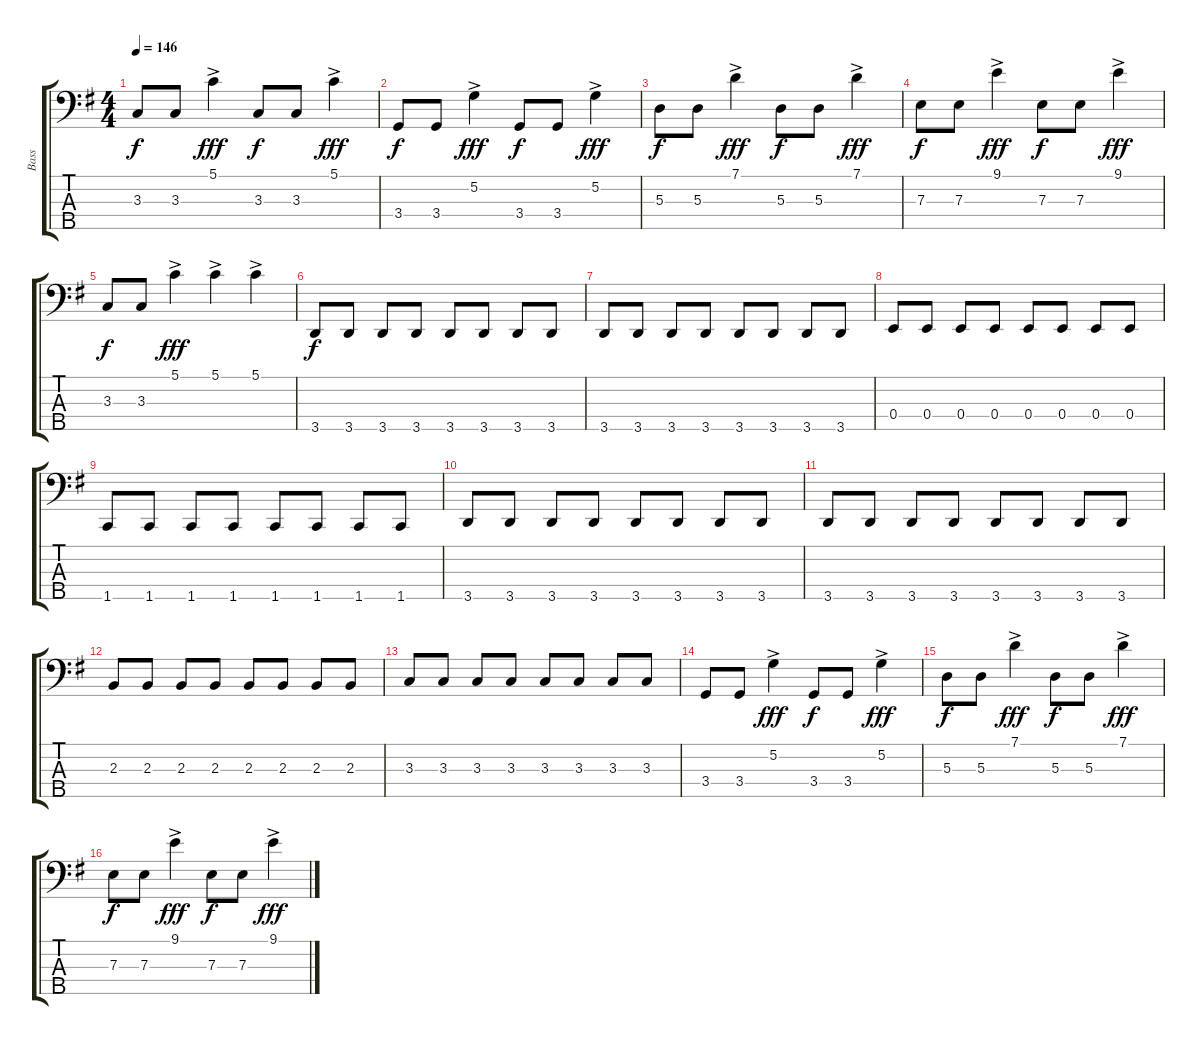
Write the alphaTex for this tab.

\track ("Bass" "Bass") {instrument electricbassfinger}
\staff {score tabs}
\tuning (G2 D2 A1 E1 B0) {hide}
\ts (4 4)
\tempo 146
\clef f4
\ks g
3.3.8{dy f} 3.3.8 5.1{ac}.4{dy fff} 3.3.8{dy f} 3.3.8 5.1{ac}.4{dy fff} |
3.4.8{dy f} 3.4.8 5.2{ac}.4{dy fff} 3.4.8{dy f} 3.4.8 5.2{ac}.4{dy fff} |
5.3.8{dy f} 5.3.8 7.1{ac}.4{dy fff} 5.3.8{dy f} 5.3.8 7.1{ac}.4{dy fff} |
7.3.8{dy f} 7.3.8 9.1{ac}.4{dy fff} 7.3.8{dy f} 7.3.8 9.1{ac}.4{dy fff} |
3.3.8{dy f} 3.3.8 5.1{ac}.4{dy fff} 5.1{ac}.4 5.1{ac}.4 |
3.5.8{dy f} 3.5.8 3.5.8 3.5.8 3.5.8 3.5.8 3.5.8 3.5.8 |
3.5.8 3.5.8 3.5.8 3.5.8 3.5.8 3.5.8 3.5.8 3.5.8 |
0.4.8 0.4.8 0.4.8 0.4.8 0.4.8 0.4.8 0.4.8 0.4.8 |
1.5.8 1.5.8 1.5.8 1.5.8 1.5.8 1.5.8 1.5.8 1.5.8 |
3.5.8 3.5.8 3.5.8 3.5.8 3.5.8 3.5.8 3.5.8 3.5.8 |
3.5.8 3.5.8 3.5.8 3.5.8 3.5.8 3.5.8 3.5.8 3.5.8 |
2.3.8 2.3.8 2.3.8 2.3.8 2.3.8 2.3.8 2.3.8 2.3.8 |
3.3.8 3.3.8 3.3.8 3.3.8 3.3.8 3.3.8 3.3.8 3.3.8 |
3.4.8 3.4.8 5.2{ac}.4{dy fff} 3.4.8{dy f} 3.4.8 5.2{ac}.4{dy fff} |
5.3.8{dy f} 5.3.8 7.1{ac}.4{dy fff} 5.3.8{dy f} 5.3.8 7.1{ac}.4{dy fff} |
7.3.8{dy f} 7.3.8 9.1{ac}.4{dy fff} 7.3.8{dy f} 7.3.8 9.1{ac}.4{dy fff}
